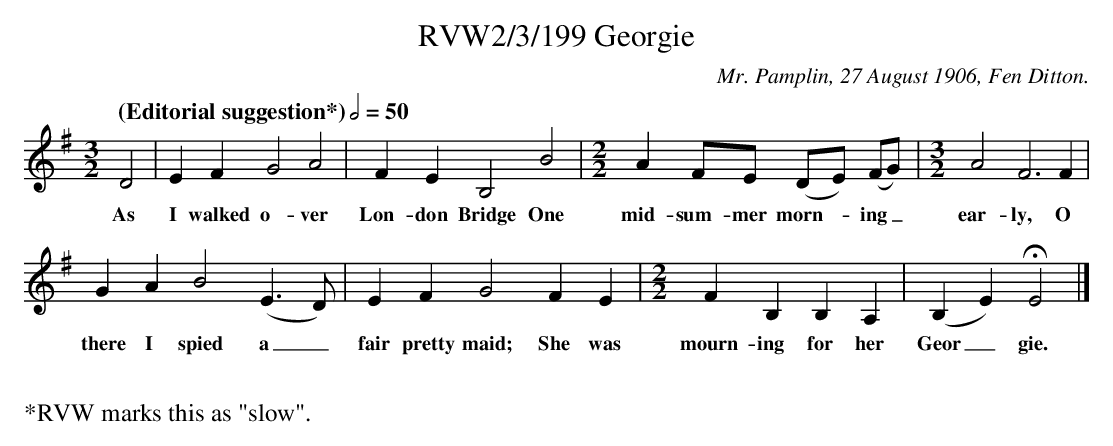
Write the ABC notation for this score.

X:1
T:RVW2/3/199 Georgie
C:Mr. Pamplin, 27 August 1906, Fen Ditton.
L:1/4
Q: "(Editorial suggestion*)" 1/2=50
M:3/2
K:G
D2 | E F G2 A2 | F E B,2 B2 | [M:2/2] A F/2E/2 (D/E/2) (F/2G/2) | [M:3/2] A2 F3 F | $
w: As |I walked o-ver | Lon-don Bridge One | mid-sum-mer morn-_ing_ | ear-ly, O |$
G A B2 (E3/2 D/2) | E F G2 F E | [M:2/2]F B, B, A, | (B, E) HE2 |]
w: there I spied a_ fair pretty maid; She was mourn-ing for her Geor_gie.
